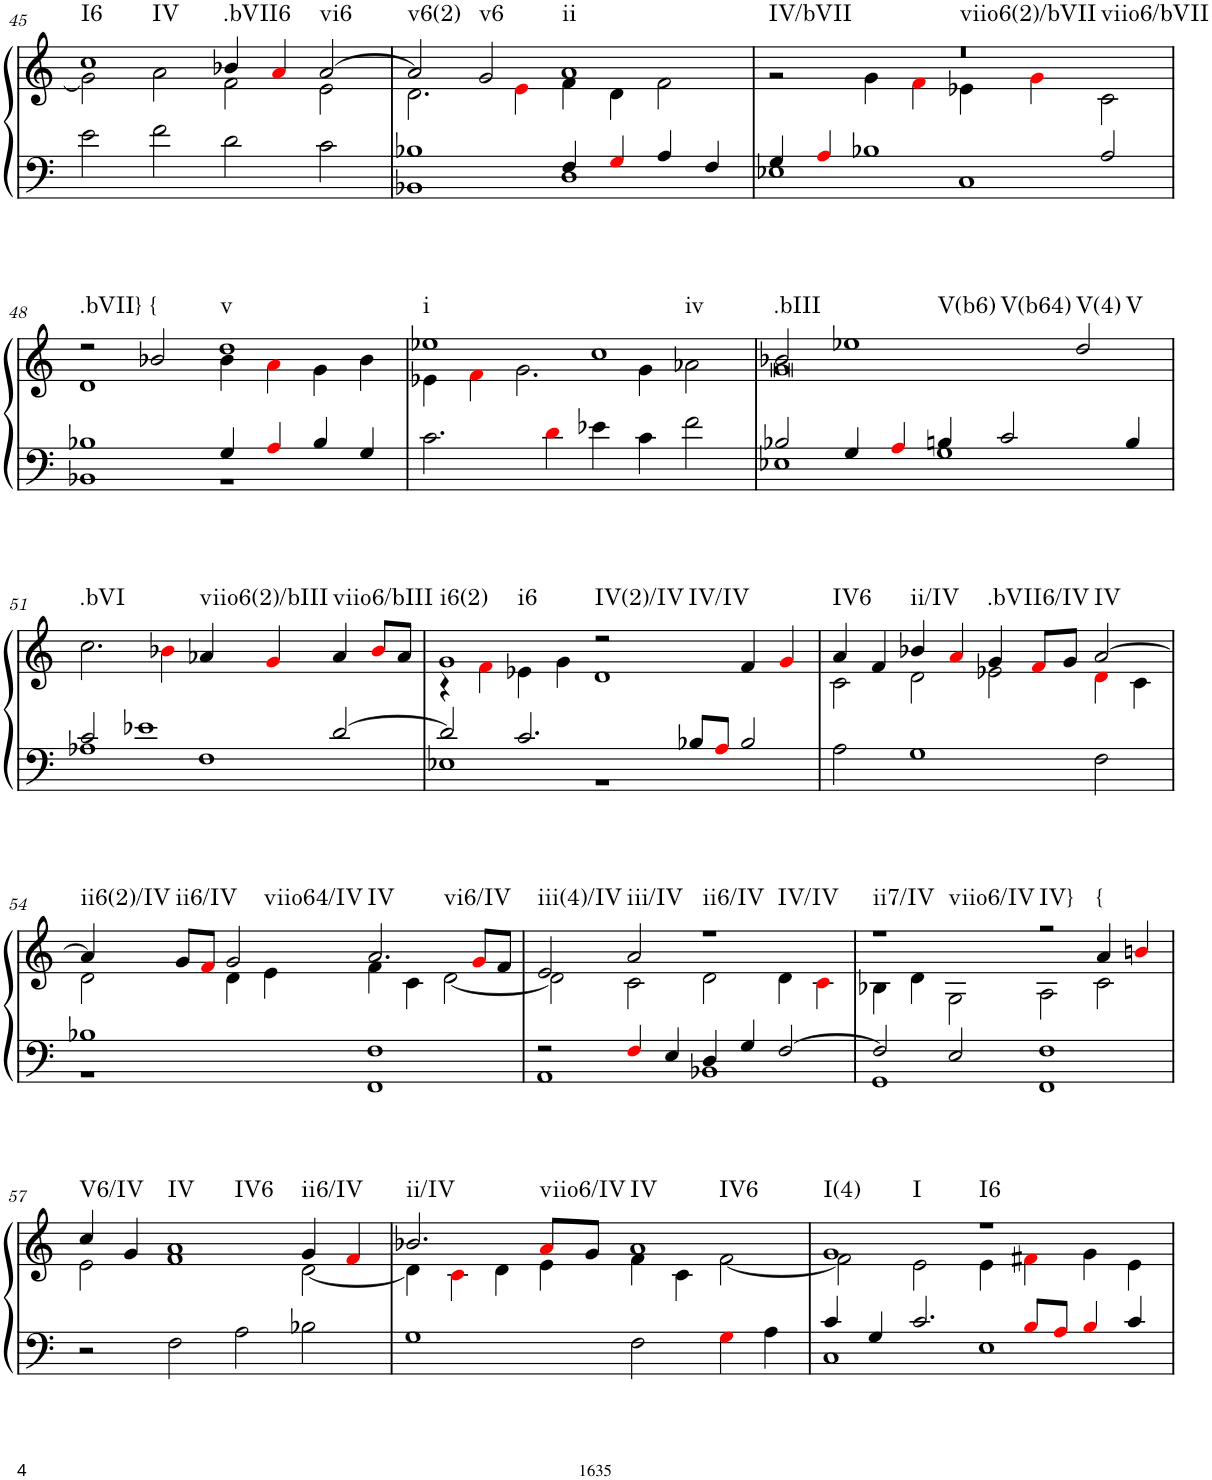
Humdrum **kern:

**kern	**kern	**harte
*part1	*part1	*part1
*staff2	*staff1	*
*I"Organ	*	*
*I'Org.	*	*
!!LO:PB:g=z
*clefF4	*clefG2	*
*k[]	*k[]	*
*M4/2	*M4/2	*
=45	=45	=45
*	*^	*
!	!	!	!LO:H:n=1:kt=I6
!	!	!	!LO:H:n=2:kt=IV
2e\	1cc	2g\]	N N
2f\	.	2a\	.
!	!	!	!LO:H:kt=.bVII6
2d\	4b-X/	2f\	N
.	4ai/	.	.
!	!	!	!LO:H:kt=vi6
2c\	[2a/	2e\	N
=46	=46	=46	=46
*^	*	*	*
!	!	!	!	!LO:H:kt=v6(2)
1B-X	1BB-X	2a/]	2.d\	N
!	!	!	!	!LO:H:kt=v6
.	.	2g/	.	N
.	.	.	4ei\	.
!	!	!	!	!LO:H:kt=ii
4F/	1D	1a	4f\	N
4Gi/	.	.	4d\	.
4A/	.	.	2f\	.
4F/	.	.	.	.
=47	=47	=47	=47	=47
!	!	!	!	!LO:H:n=1:kt=IV/bVII
!	!	!	!	!LO:H:n=2:kt=viio6(2)/bVII
!	!	!	!	!LO:H:n=3:kt=viio6/bVII
4G/	1E-X	0r	2r	N N N
4Ai/	.	.	.	.
1B-X	.	.	4g\	.
.	.	.	4fi\	.
.	1C	.	4e-X\	.
.	.	.	4gi\	.
2A/	.	.	2c\	.
!!LO:LB:g=z	!!
=48	=48	=48	=48	=48
!	!	!	!	!LO:H:kt=.bVII}
1B-X	1BB-X	2r	1d	N
!	!	!	!	!LO:H:kt={
.	.	2b-X/	.	N
!	!	!	!	!LO:H:kt=v
4G/	1r	1dd	4b-\	N
4Ai/	.	.	4ai\	.
4B-/	.	.	4g\	.
4G/	.	.	4b-\	.
*v	*v	*	*	*
=49	=49	=49	=49
!	!	!	!LO:H:kt=i
2.c\	1ee-X	4e-X\	N
.	.	4fi\	.
.	.	2.g\	.
4di\	.	.	.
!	!	!	!LO:H:kt=iv
4e-X\	1cc	.	N
4c\	.	4g\	.
2f\	.	2a-X\	.
=50	=50	=50	=50
*^	*	*	*
!	!	!	!	!LO:H:kt=.bIII
2B-X/	1E-X	2b-X/	0g	N
!	!	!	!	!LO:H:n=1:kt=V(b6)
!	!	!	!	!LO:H:n=2:kt=V(b64)
4G/	.	1ee-X	.	N N
4Ai/	.	.	.	.
4Bn/	1G	.	.	.
2c/	.	.	.	.
!	!	!	!	!LO:H:n=1:kt=V(4)
!	!	!	!	!LO:H:n=2:kt=V
.	.	2dd/	.	N N
4B/	.	.	.	.
*	*	*v	*v	*
!!LO:LB:g=z
=51	=51	=51	=51
!	!	!	!LO:H:kt=.bVI
2c/	1A-X	2.cc\	N
1e-X	.	.	.
.	.	4b-Xi\	.
!	!	!	!LO:H:kt=viio6(2)/bIII
.	1F	4a-X/	N
.	.	4gi/	.
!	!	!	!LO:H:kt=viio6/bIII
[2d/	.	4a-/	N
.	.	8b-i/L	.
.	.	8a-/J	.
=52	=52	=52	=52
*	*	*^	*
!	!	!	!	!LO:H:n=1:kt=i6(2)
!	!	!	!	!LO:H:n=2:kt=i6
2d/]	1E-X	1g	4r	N N
.	.	.	4fi\	.
2.c/	.	.	4e-X\	.
.	.	.	4g\	.
!	!	!	!	!LO:H:n=1:kt=IV(2)/IV
!	!	!	!	!LO:H:n=2:kt=IV/IV
.	1r	2r	1d	N N
8B-X/L	.	.	.	.
8Ai/J	.	.	.	.
2B-/	.	4f/	.	.
.	.	4gi/	.	.
*v	*v	*	*	*
=53	=53	=53	=53
!	!	!	!LO:H:kt=IV6
2A\	4a/	2c\	N
.	4f/	.	.
!	!	!	!LO:H:kt=ii/IV
1G	4b-X/	2d\	N
.	4ai/	.	.
!	!	!	!LO:H:kt=.bVII6/IV
.	4g/	2e-X\	N
.	8fi/L	.	.
.	8g/J	.	.
!	!	!	!LO:H:kt=IV
2F\	[2a/	4di\	N
.	.	4c\	.
!!LO:LB:g=z	!!
=54	=54	=54	=54
*^	*	*	*
!	!	!	!	!LO:H:kt=ii6(2)/IV
1B-X	1r	4a/]	2d\	N
!	!	!	!	!LO:H:kt=ii6/IV
.	.	8g/L	.	N
.	.	8fi/J	.	.
!	!	!	!	!LO:H:kt=viio64/IV
.	.	2g/	4d\	N
.	.	.	4e\	.
!	!	!	!	!LO:H:n=1:kt=IV
!	!	!	!	!LO:H:n=2:kt=vi6/IV
1F	1FF	2.a/	4f\	N N
.	.	.	4c\	.
.	.	.	[2d\	.
.	.	8gi/L	.	.
.	.	8f/J	.	.
=55	=55	=55	=55	=55
!	!	!	!	!LO:H:kt=iii(4)/IV
2r	1AA	2e/	2d\]	N
!	!	!	!	!LO:H:kt=iii/IV
4Fi/	.	2a/	2c\	N
4E/	.	.	.	.
!	!	!	!	!LO:H:n=1:kt=ii6/IV
!	!	!	!	!LO:H:n=2:kt=IV/IV
4D/	1BB-X	1r	2d\	N N
4G/	.	.	.	.
[2F/	.	.	4d\	.
.	.	.	4ci\	.
=56	=56	=56	=56	=56
!	!	!	!	!LO:H:n=1:kt=ii7/IV
!	!	!	!	!LO:H:n=2:kt=viio6/IV
2F/]	1GG	1r	4B-X\	N N
.	.	.	4d\	.
2E/	.	.	2G\	.
!	!	!	!	!LO:H:kt=IV}
1F	1FF	2r	2A\	N
!	!	!	!	!LO:H:kt={
.	.	4a/	2c\	N
.	.	4bni/	.	.
*v	*v	*	*	*
!!LO:LB:g=z	!!
=57	=57	=57	=57
!	!	!	!LO:H:kt=V6/IV
2r	4cc/	2e\	N
.	4g/	.	.
!	!	!	!LO:H:n=1:kt=IV
!	!	!	!LO:H:n=2:kt=IV6
2F\	1a	1f	N N
2A\	.	.	.
!	!	!	!LO:H:kt=ii6/IV
2B-X\	4g/	[2d\	N
.	4fi/	.	.
=58	=58	=58	=58
!	!	!	!LO:H:kt=ii/IV
1G	2.b-X/	4d\]	N
.	.	4ci\	.
.	.	4d\	.
!	!	!	!LO:H:kt=viio6/IV
.	8ai/L	4e\	N
.	8g/J	.	.
!	!	!	!LO:H:n=1:kt=IV
!	!	!	!LO:H:n=2:kt=IV6
2F\	1a	4f\	N N
.	.	4c\	.
4Gi\	.	[2f\	.
4A\	.	.	.
=59	=59	=59	=59
*^	*	*	*
!	!	!	!	!LO:H:n=1:kt=I(4)
!	!	!	!	!LO:H:n=2:kt=I
4c/	1C	1g	2f\]	N N
4G/	.	.	.	.
2.c/	.	.	2e\	.
!	!	!	!	!LO:H:kt=I6
.	1E	1r	4e\	N
8Bi/L	.	.	4f#Xi\	.
8Ai/J	.	.	.	.
4Bi/	.	.	4g\	.
4c/	.	.	4e\	.
*v	*v	*	*	*
*	*v	*v	*
=	=	=
*-	*-	*-
